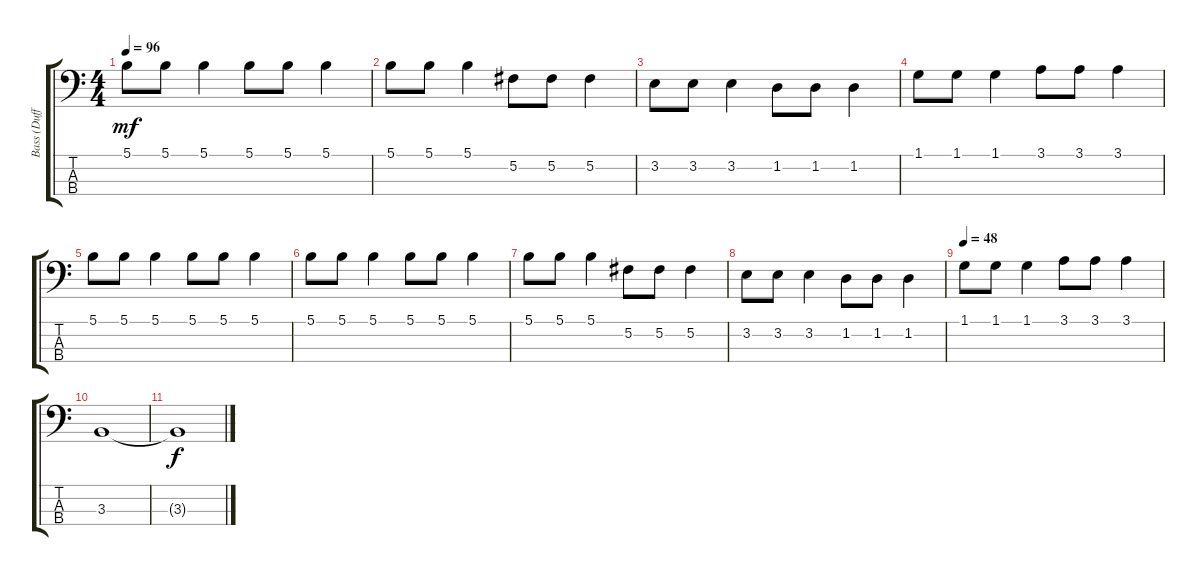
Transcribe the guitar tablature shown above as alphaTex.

\track ("Bass (Duff)" "Bass (Duff") {instrument electricbasspick}
\staff {score tabs}
\tuning (Gb2 Db2 Ab1 Eb1) {hide}
\ts (4 4)
\tempo 96
\clef f4
\ks c
5.1.8{dy mf} 5.1.8 5.1.4 5.1.8 5.1.8 5.1.4 |
5.1.8 5.1.8 5.1.4 5.2.8 5.2.8 5.2.4 |
3.2.8 3.2.8 3.2.4 1.2.8 1.2.8 1.2.4 |
1.1.8 1.1.8 1.1.4 3.1.8 3.1.8 3.1.4 |
5.1.8 5.1.8 5.1.4 5.1.8 5.1.8 5.1.4 |
5.1.8 5.1.8 5.1.4 5.1.8 5.1.8 5.1.4 |
5.1.8 5.1.8 5.1.4 5.2.8 5.2.8 5.2.4 |
3.2.8 3.2.8 3.2.4 1.2.8 1.2.8 1.2.4 |
\tempo 48
1.1.8 1.1.8 1.1.4 3.1.8 3.1.8 3.1.4 |
3.3.1 |
3.3{t}.1{dy f}
